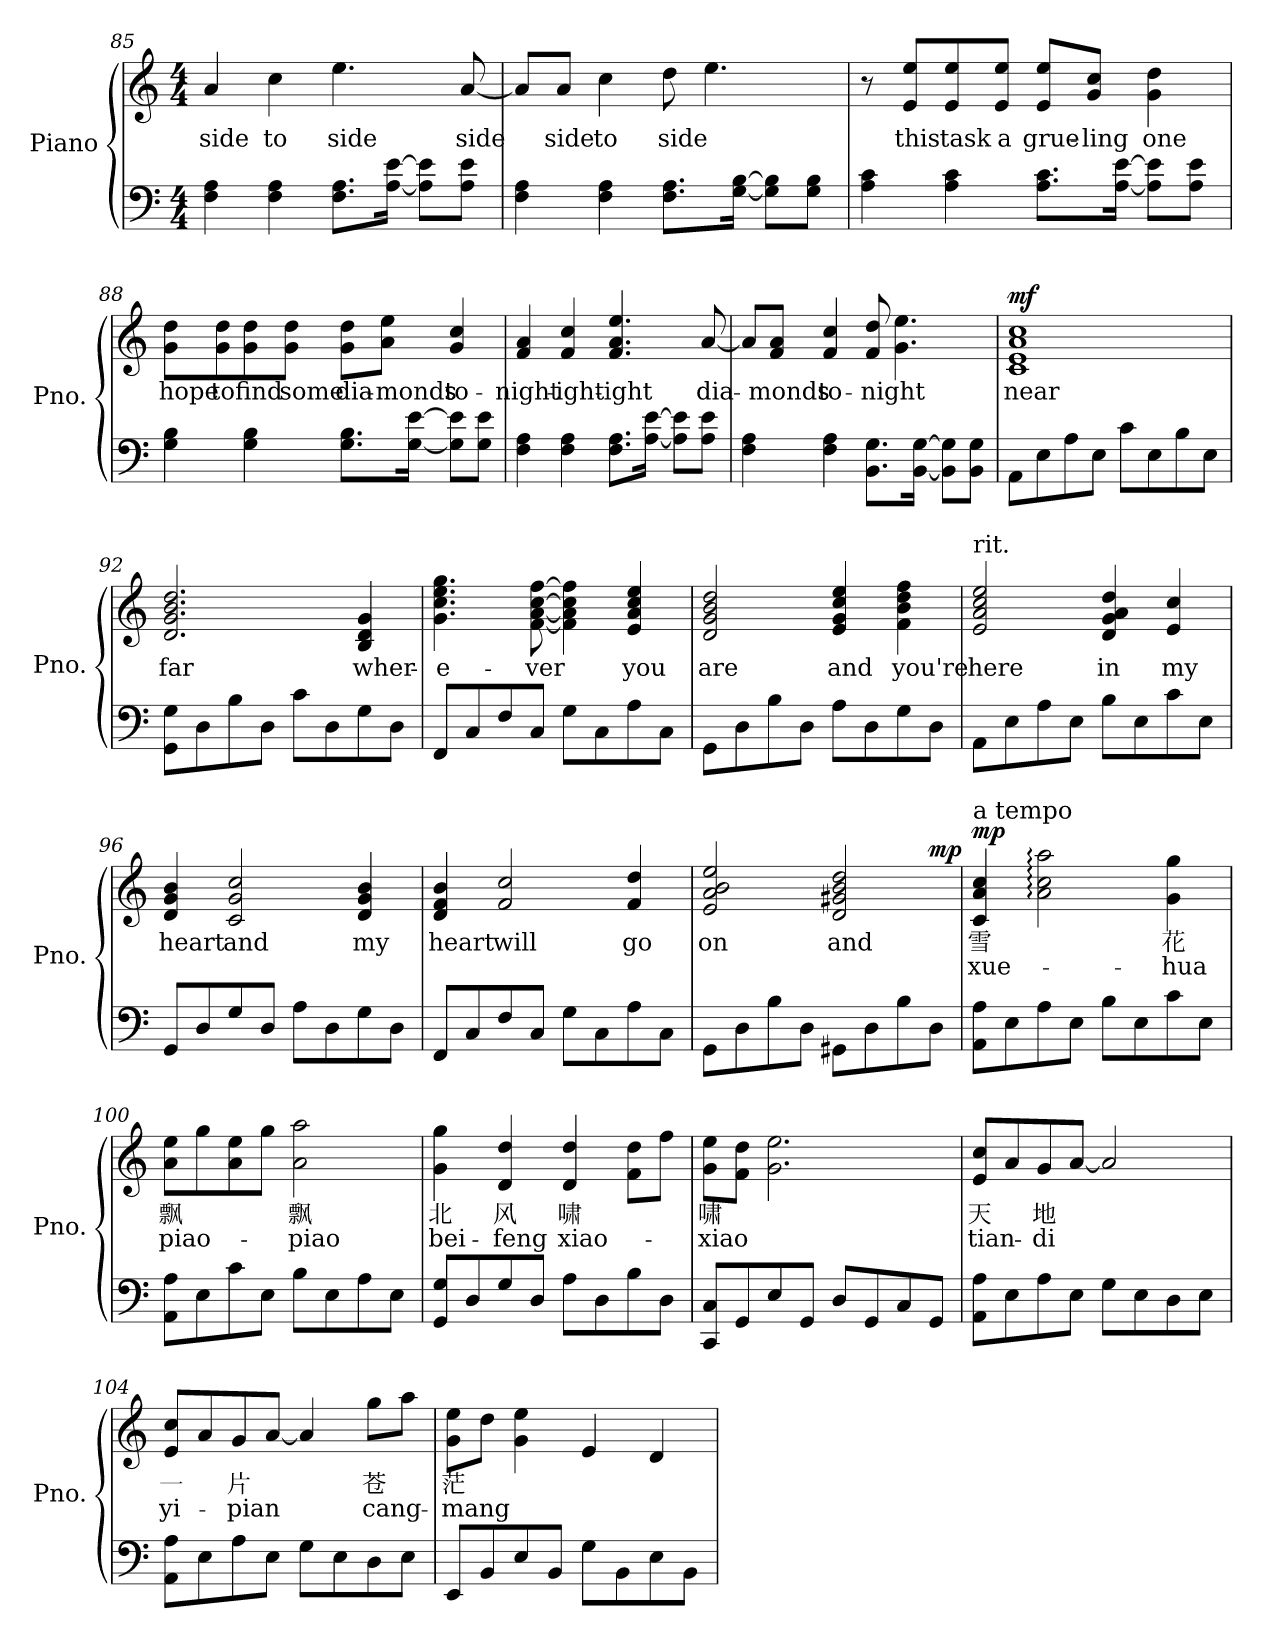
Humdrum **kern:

**kern	**kern	**text	**text	**dynam
*part1	*part1	*part1	*part1	*part1
*staff2	*staff1	*staff1	*staff1	*staff1/2
*I"Piano	*	*	*	*
*I'Pno.	*	*	*	*
*clefF4	*clefG2	*	*	*
*k[]	*k[]	*	*	*
*M4/4	*M4/4	*	*	*
=85	=85	=85	=85	=85
!	!	!LO:LY:b	!	!
4F\ 4A\	4a/	side	.	.
!	!	!LO:LY:b	!	!
4F\ 4A\	4cc\	to	.	.
!	!	!LO:LY:b	!	!
8.F\ 8.A\L	4.ee\	side	.	.
[16A\ [16e\Jk	.	.	.	.
8A\] 8e\]L	.	.	.	.
!	!	!LO:LY:b	!	!
8A\ 8e\J	[8a/	side	.	.
=86	=86	=86	=86	=86
4F\ 4A\	8a/L]	.	.	.
!	!	!LO:LY:b	!	!
.	8a/J	side	.	.
!	!	!LO:LY:b	!	!
4F\ 4A\	4cc\	to	.	.
!	!	!LO:LY:b	!	!
8.F\ 8.A\L	8dd\	side	.	.
.	4.ee\	.	.	.
[16G\ [16B\Jk	.	.	.	.
8G\] 8B\]L	.	.	.	.
8G\ 8B\J	.	.	.	.
!!LO:LB:g=z
=87	=87	=87	=87	=87
4A\ 4c\	8r	.	.	.
!	!	!LO:LY:b	!	!
.	8e/ 8ee/L	this	.	.
!	!	!LO:LY:b	!	!
4A\ 4c\	8e/ 8ee/	task	.	.
!	!	!LO:LY:b	!	!
.	8e/ 8ee/J	a	.	.
!	!	!LO:LY:b	!	!
8.A\ 8.c\L	8e/ 8ee/L	grue-	.	.
!	!	!LO:LY:b	!	!
.	8g/ 8cc/J	-ling	.	.
[16A\ [16e\Jk	.	.	.	.
!	!	!LO:LY:b	!	!
8A\] 8e\]L	4g\ 4dd\	one	.	.
8A\ 8e\J	.	.	.	.
=88	=88	=88	=88	=88
!	!	!LO:LY:b	!	!
4G\ 4B\	8g\ 8dd\L	hope	.	.
!	!	!LO:LY:b	!	!
.	8g\ 8dd\	to	.	.
!	!	!LO:LY:b	!	!
4G\ 4B\	8g\ 8dd\	find	.	.
!	!	!LO:LY:b	!	!
.	8g\ 8dd\J	some	.	.
!	!	!LO:LY:b	!	!
8.G\ 8.B\L	8g\ 8dd\L	dia-	.	.
!	!	!LO:LY:b	!	!
.	8a\ 8ee\J	-monds	.	.
[16G\ [16e\Jk	.	.	.	.
!	!	!LO:LY:b	!	!
8G\] 8e\]L	4g/ 4cc/	to-	.	.
8G\ 8e\J	.	.	.	.
!!LO:PB:g=z
=89	=89	=89	=89	=89
!	!	!LO:LY:b	!	!
4F\ 4A\	4f/ 4a/	-night-	.	.
!	!	!LO:LY:b	!	!
4F\ 4A\	4f/ 4cc/	-ight-	.	.
!	!	!LO:LY:b	!	!
8.F\ 8.A\L	4.f/ 4.a/ 4.ee/	-ight	.	.
[16A\ [16e\Jk	.	.	.	.
8A\] 8e\]L	.	.	.	.
!	!	!LO:LY:b	!	!
8A\ 8e\J	[8a/	dia-	.	.
=90	=90	=90	=90	=90
4F\ 4A\	8a/L]	.	.	.
!	!	!LO:LY:b	!	!
.	8f/ 8a/J	-monds	.	.
!	!	!LO:LY:b	!	!
4F\ 4A\	4f/ 4cc/	to-	.	.
!	!	!LO:LY:b	!	!
8.BB\ 8.G\L	8f/ 8dd/	-night	.	.
.	4.g\ 4.ee\	.	.	.
[16BB\ [16G\Jk	.	.	.	.
8BB\] 8G\]L	.	.	.	.
8BB\ 8G\J	.	.	.	.
=91	=91	=91	=91	=91
!	!	!LO:LY:b	!	!LO:DY:b=2
8AA\L	1c 1e 1a 1cc	near	.	mf
8E\	.	.	.	.
8A\	.	.	.	.
8E\J	.	.	.	.
8c\L	.	.	.	.
8E\	.	.	.	.
8B\	.	.	.	.
8E\J	.	.	.	.
=92	=92	=92	=92	=92
!	!	!LO:LY:b	!	!
8GG\ 8G\L	2.d/ 2.g/ 2.b/ 2.dd/	far	.	.
8D\	.	.	.	.
8B\	.	.	.	.
8D\J	.	.	.	.
8c\L	.	.	.	.
8D\	.	.	.	.
!	!	!LO:LY:b	!	!
8G\	4B/ 4d/ 4g/	wher-	.	.
8D\J	.	.	.	.
!!LO:LB:g=z
=93	=93	=93	=93	=93
!	!	!LO:LY:b	!	!
8FF/L	4.g\ 4.cc\ 4.ee\ 4.gg\	-e-	.	.
8C/	.	.	.	.
8F/	.	.	.	.
!	!	!LO:LY:b	!	!
8C/J	[8f\ [8a\ [8cc\ [8ff\	-ver	.	.
8G\L	4f\] 4a\] 4cc\] 4ff\]	.	.	.
8C\	.	.	.	.
!	!	!LO:LY:b	!	!
8A\	4e/ 4a/ 4cc/ 4ee/	you	.	.
8C\J	.	.	.	.
=94	=94	=94	=94	=94
!	!	!LO:LY:b	!	!
8GG\L	2d/ 2g/ 2b/ 2dd/	are	.	.
8D\	.	.	.	.
8B\	.	.	.	.
8D\J	.	.	.	.
!	!	!LO:LY:b	!	!
8A\L	4e/ 4g/ 4cc/ 4ee/	and	.	.
8D\	.	.	.	.
!	!	!LO:LY:b	!	!
8G\	4f\ 4b\ 4dd\ 4ff\	you're	.	.
8D\J	.	.	.	.
=95	=95	=95	=95	=95
*	*MM118	*	*	*
!	!LO:TX:a:t=rit.	!	!	!
!	!	!LO:LY:b	!	!
8AA\L	2e/ 2a/ 2cc/ 2ee/	here	.	.
8E\	.	.	.	.
8A\	.	.	.	.
8E\J	.	.	.	.
*	*MM116	*	*	*
!	!	!LO:LY:b	!	!
8B\L	4d/ 4g/ 4a/ 4dd/	in	.	.
8E\	.	.	.	.
*	*MM114	*	*	*
!	!	!LO:LY:b	!	!
8c\	4e/ 4cc/	my	.	.
8E\J	.	.	.	.
=96	=96	=96	=96	=96
*	*MM112	*	*	*
!	!	!LO:LY:b	!	!
8GG/L	4d/ 4g/ 4b/	heart	.	.
8D/	.	.	.	.
*	*MM110	*	*	*
!	!	!LO:LY:b	!	!
8G/	2c/ 2g/ 2cc/	and	.	.
8D/J	.	.	.	.
8A\L	.	.	.	.
8D\	.	.	.	.
*	*MM108	*	*	*
!	!	!LO:LY:b	!	!
8G\	4d/ 4g/ 4b/	my	.	.
8D\J	.	.	.	.
!!LO:LB:g=z
=97	=97	=97	=97	=97
*	*MM106	*	*	*
!	!	!LO:LY:b	!	!
8FF/L	4d/ 4f/ 4b/	heart	.	.
8C/	.	.	.	.
*	*MM104	*	*	*
!	!	!LO:LY:b	!	!
8F/	2f/ 2cc/	will	.	.
8C/J	.	.	.	.
8G\L	.	.	.	.
8C\	.	.	.	.
*	*MM102	*	*	*
!	!	!LO:LY:b	!	!
8A\	4f/ 4dd/	go	.	.
8C\J	.	.	.	.
=98	=98	=98	=98	=98
*	*MM100	*	*	*
!	!	!LO:LY:b	!	!
8GG\L	2e/ 2a/ 2b/ 2ee/	on	.	.
8D\	.	.	.	.
8B\	.	.	.	.
8D\J	.	.	.	.
*	*MM96	*	*	*
!	!	!LO:LY:b	!	!
8GG#X\L	2d/ 2g#X/ 2b/ 2dd/	and	.	.
8D\	.	.	.	.
8B\	.	.	.	.
!	!	!	!	!LO:DY:b=2
8D\J	.	.	.	mp
=99	=99	=99	=99	=99
*	*MM130	*	*	*
!	!LO:TX:a:t=a tempo	!	!	!
!	!	!LO:LY:b	!LO:LY:b	!LO:DY:b=2
8AA\ 8A\L	4c/ 4a/ 4cc/	雪	xue-	mp
8E\	.	.	.	.
8A\	2a\: 2cc\: 2aa\:	.	.	.
8E\J	.	.	.	.
8B\L	.	.	.	.
8E\	.	.	.	.
!	!	!LO:LY:b	!LO:LY:b	!
8c\	4g\ 4gg\	花	-hua	.
8E\J	.	.	.	.
=100	=100	=100	=100	=100
!	!	!LO:LY:b	!LO:LY:b	!
8AA\ 8A\L	8a\ 8ee\L	飘	piao-	.
8E\	8gg\	.	.	.
8c\	8a\ 8ee\	.	.	.
8E\J	8gg\J	.	.	.
!	!	!LO:LY:b	!LO:LY:b	!
8B\L	2a\ 2aa\	飘	-piao	.
8E\	.	.	.	.
8A\	.	.	.	.
8E\J	.	.	.	.
=101	=101	=101	=101	=101
!	!	!LO:LY:b	!LO:LY:b	!
8GG/ 8G/L	4g\ 4gg\	北	bei-	.
8D/	.	.	.	.
!	!	!LO:LY:b	!LO:LY:b	!
8G/	4d/ 4dd/	风	-feng	.
8D/J	.	.	.	.
!	!	!LO:LY:b	!LO:LY:b	!
8A\L	4d/ 4dd/	啸	xiao-	.
8D\	.	.	.	.
8B\	8f\ 8dd\L	.	.	.
8D\J	8ff\J	.	.	.
!!LO:LB:g=z
=102	=102	=102	=102	=102
!	!	!LO:LY:b	!LO:LY:b	!
8CC/ 8C/L	8g\ 8ee\L	啸	-xiao	.
8GG/	8f\ 8dd\J	.	.	.
8E/	2.g\ 2.ee\	.	.	.
8GG/J	.	.	.	.
8D/L	.	.	.	.
8GG/	.	.	.	.
8C/	.	.	.	.
8GG/J	.	.	.	.
=103	=103	=103	=103	=103
!	!	!LO:LY:b	!LO:LY:b	!
8AA\ 8A\L	8e/ 8cc/L	天	tian-	.
8E\	8a/	.	.	.
!	!	!LO:LY:b	!LO:LY:b	!
8A\	8g/	地	-di	.
8E\J	[8a/J	.	.	.
8G\L	2a/]	.	.	.
8E\	.	.	.	.
8D\	.	.	.	.
8E\J	.	.	.	.
=104	=104	=104	=104	=104
!	!	!LO:LY:b	!LO:LY:b	!
8AA\ 8A\L	8e/ 8cc/L	一	yi-	.
8E\	8a/	.	.	.
!	!	!LO:LY:b	!LO:LY:b	!
8A\	8g/	片	-pian	.
8E\J	[8a/J	.	.	.
8G\L	4a/]	.	.	.
8E\	.	.	.	.
!	!	!LO:LY:b	!LO:LY:b	!
8D\	8gg\L	苍	cang-	.
8E\J	8aa\J	.	.	.
=105	=105	=105	=105	=105
!	!	!LO:LY:b	!LO:LY:b	!
8EE/L	8g\ 8ee\L	茫	-mang	.
8BB/	8dd\J	.	.	.
8E/	4g\ 4ee\	.	.	.
8BB/J	.	.	.	.
8G\L	4e/	.	.	.
8BB\	.	.	.	.
8E\	4d/	.	.	.
8BB\J	.	.	.	.
=	=	=	=	=
*-	*-	*-	*-	*-
